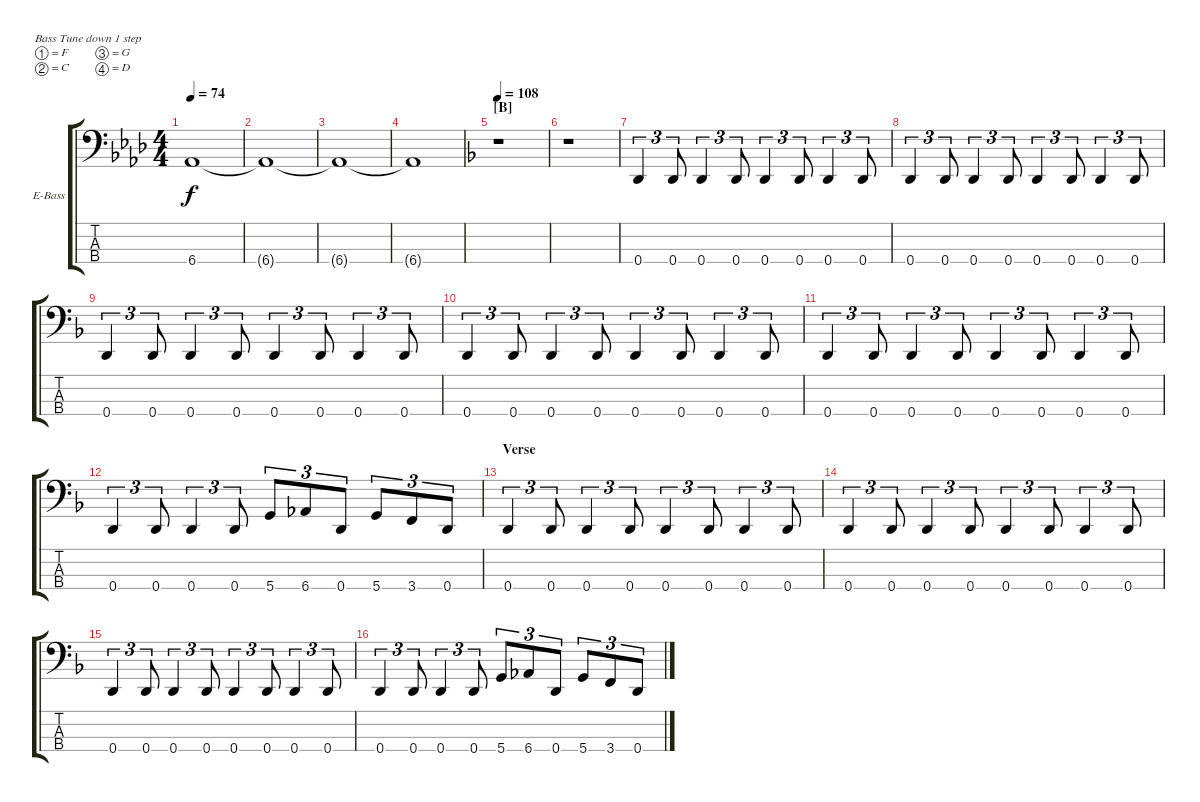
\defaultSystemsLayout 4
\bracketExtendMode groupsimilarinstruments
\firstSystemTrackNameOrientation horizontal
\otherSystemsTrackNameOrientation horizontal
\track ("Electric Bass" "E-Bass") {instrument electricbassfinger}
\staff {score tabs}
\tuning (F2 C2 G1 D1)
\ts (4 4)
\tempo 74
\clef f4
\ks ab
6.4{t}.1{dy f} |
6.4{t}.1 |
6.4{t}.1 |
6.4{t}.1 |
\section ("B" "")
\tempo 108
\ks f
r.1 |
r.1 |
0.4.4{tu (3 2)} 0.4.8{tu (3 2)} 0.4.4{tu (3 2)} 0.4.8{tu (3 2)} 0.4.4{tu (3 2)} 0.4.8{tu (3 2)} 0.4.4{tu (3 2)} 0.4.8{tu (3 2)} |
0.4.4{tu (3 2)} 0.4.8{tu (3 2)} 0.4.4{tu (3 2)} 0.4.8{tu (3 2)} 0.4.4{tu (3 2)} 0.4.8{tu (3 2)} 0.4.4{tu (3 2)} 0.4.8{tu (3 2)} |
0.4.4{tu (3 2)} 0.4.8{tu (3 2)} 0.4.4{tu (3 2)} 0.4.8{tu (3 2)} 0.4.4{tu (3 2)} 0.4.8{tu (3 2)} 0.4.4{tu (3 2)} 0.4.8{tu (3 2)} |
0.4.4{tu (3 2)} 0.4.8{tu (3 2)} 0.4.4{tu (3 2)} 0.4.8{tu (3 2)} 0.4.4{tu (3 2)} 0.4.8{tu (3 2)} 0.4.4{tu (3 2)} 0.4.8{tu (3 2)} |
0.4.4{tu (3 2)} 0.4.8{tu (3 2)} 0.4.4{tu (3 2)} 0.4.8{tu (3 2)} 0.4.4{tu (3 2)} 0.4.8{tu (3 2)} 0.4.4{tu (3 2)} 0.4.8{tu (3 2)} |
0.4.4{tu (3 2)} 0.4.8{tu (3 2)} 0.4.4{tu (3 2)} 0.4.8{tu (3 2)} 5.4.8{tu (3 2)} 6.4.8{tu (3 2)} 0.4.8{tu (3 2)} 5.4.8{tu (3 2)} 3.4.8{tu (3 2)} 0.4.8{tu (3 2)} |
\section ("" "Verse")
0.4.4{tu (3 2)} 0.4.8{tu (3 2)} 0.4.4{tu (3 2)} 0.4.8{tu (3 2)} 0.4.4{tu (3 2)} 0.4.8{tu (3 2)} 0.4.4{tu (3 2)} 0.4.8{tu (3 2)} |
0.4.4{tu (3 2)} 0.4.8{tu (3 2)} 0.4.4{tu (3 2)} 0.4.8{tu (3 2)} 0.4.4{tu (3 2)} 0.4.8{tu (3 2)} 0.4.4{tu (3 2)} 0.4.8{tu (3 2)} |
0.4.4{tu (3 2)} 0.4.8{tu (3 2)} 0.4.4{tu (3 2)} 0.4.8{tu (3 2)} 0.4.4{tu (3 2)} 0.4.8{tu (3 2)} 0.4.4{tu (3 2)} 0.4.8{tu (3 2)} |
0.4.4{tu (3 2)} 0.4.8{tu (3 2)} 0.4.4{tu (3 2)} 0.4.8{tu (3 2)} 5.4.8{tu (3 2)} 6.4.8{tu (3 2)} 0.4.8{tu (3 2)} 5.4.8{tu (3 2)} 3.4.8{tu (3 2)} 0.4.8{tu (3 2)}
